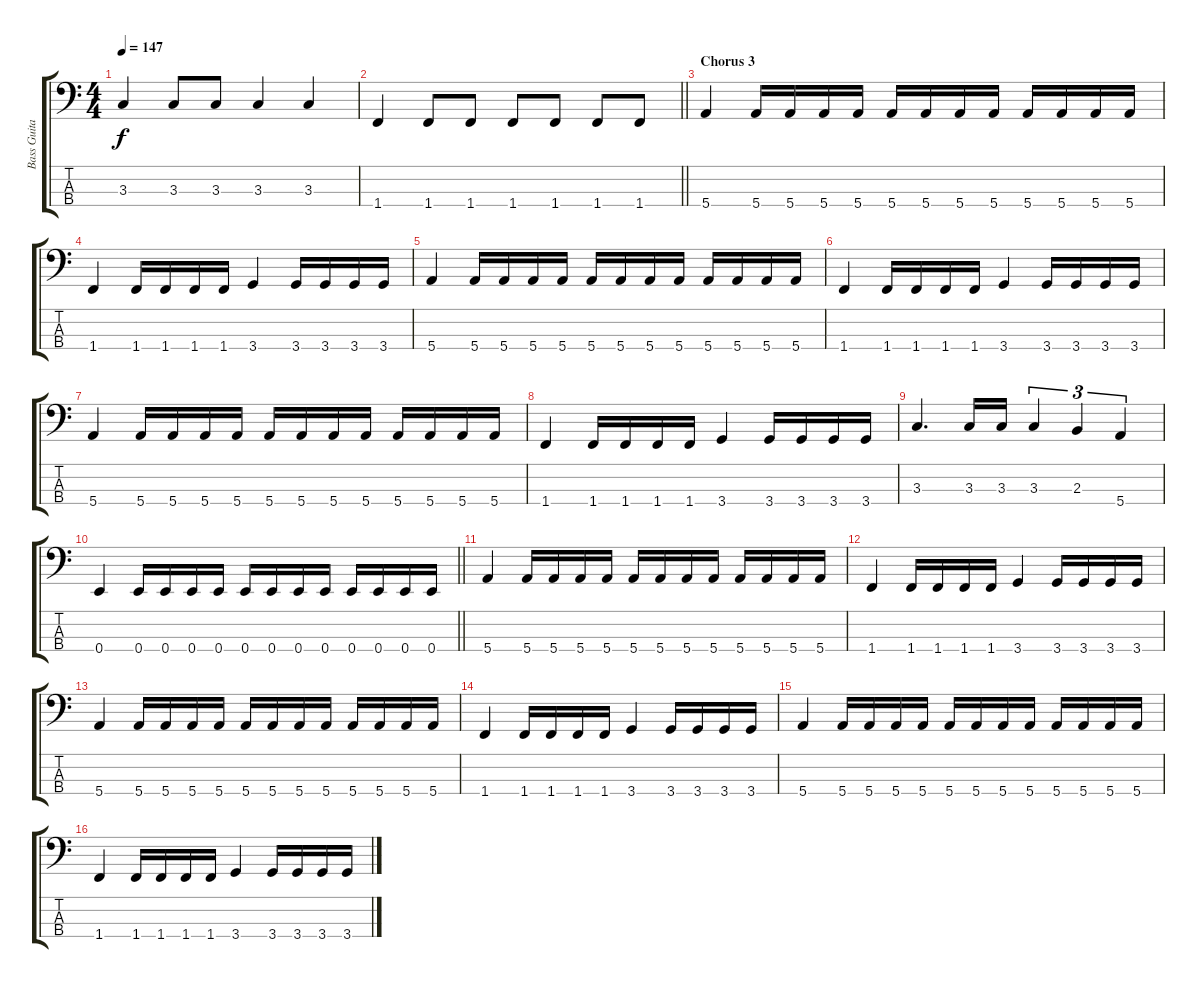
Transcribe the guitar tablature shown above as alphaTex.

\track ("Bass Guitar" "Bass Guita") {instrument electricbasspick}
\staff {score tabs}
\tuning (G2 D2 A1 E1) {hide}
\ts (4 4)
\tempo 147
\clef f4
\ks c
3.3.4{dy f} 3.3.8 3.3.8 3.3.4 3.3.4 |
\barLineRight lightlight
1.4.4 1.4.8 1.4.8 1.4.8 1.4.8 1.4.8 1.4.8 |
\section ("" "Chorus 3")
5.4.4 5.4.16 5.4.16 5.4.16 5.4.16 5.4.16 5.4.16 5.4.16 5.4.16 5.4.16 5.4.16 5.4.16 5.4.16 |
1.4.4 1.4.16 1.4.16 1.4.16 1.4.16 3.4.4 3.4.16 3.4.16 3.4.16 3.4.16 |
5.4.4 5.4.16 5.4.16 5.4.16 5.4.16 5.4.16 5.4.16 5.4.16 5.4.16 5.4.16 5.4.16 5.4.16 5.4.16 |
1.4.4 1.4.16 1.4.16 1.4.16 1.4.16 3.4.4 3.4.16 3.4.16 3.4.16 3.4.16 |
5.4.4 5.4.16 5.4.16 5.4.16 5.4.16 5.4.16 5.4.16 5.4.16 5.4.16 5.4.16 5.4.16 5.4.16 5.4.16 |
1.4.4 1.4.16 1.4.16 1.4.16 1.4.16 3.4.4 3.4.16 3.4.16 3.4.16 3.4.16 |
3.3.4{d} 3.3.16 3.3.16 3.3.4{tu (3 2)} 2.3.4{tu (3 2)} 5.4.4{tu (3 2)} |
\barLineRight lightlight
0.4.4 0.4.16 0.4.16 0.4.16 0.4.16 0.4.16 0.4.16 0.4.16 0.4.16 0.4.16 0.4.16 0.4.16 0.4.16 |
5.4.4 5.4.16 5.4.16 5.4.16 5.4.16 5.4.16 5.4.16 5.4.16 5.4.16 5.4.16 5.4.16 5.4.16 5.4.16 |
1.4.4 1.4.16 1.4.16 1.4.16 1.4.16 3.4.4 3.4.16 3.4.16 3.4.16 3.4.16 |
5.4.4 5.4.16 5.4.16 5.4.16 5.4.16 5.4.16 5.4.16 5.4.16 5.4.16 5.4.16 5.4.16 5.4.16 5.4.16 |
1.4.4 1.4.16 1.4.16 1.4.16 1.4.16 3.4.4 3.4.16 3.4.16 3.4.16 3.4.16 |
5.4.4 5.4.16 5.4.16 5.4.16 5.4.16 5.4.16 5.4.16 5.4.16 5.4.16 5.4.16 5.4.16 5.4.16 5.4.16 |
1.4.4 1.4.16 1.4.16 1.4.16 1.4.16 3.4.4 3.4.16 3.4.16 3.4.16 3.4.16
